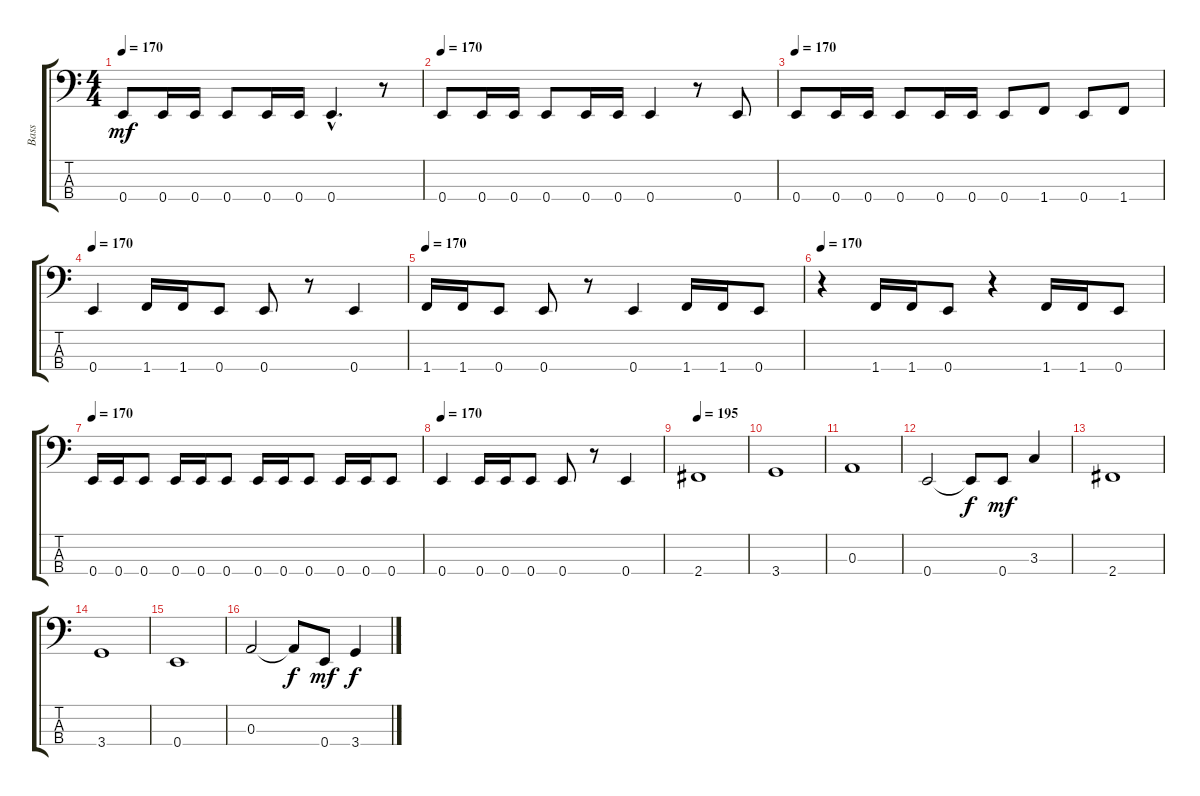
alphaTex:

\track ("Bass" "Bass") {instrument electricbasspick}
\staff {score tabs}
\tuning (G2 D2 A1 E1) {hide}
\ts (4 4)
\tempo 170
\clef f4
\ks c
0.4.8{dy mf} 0.4.16 0.4.16 0.4.8 0.4.16 0.4.16 0.4{hac}.4{d} r.8 |
\tempo 170
0.4.8 0.4.16 0.4.16 0.4.8 0.4.16 0.4.16 0.4.4 r.8 0.4.8 |
\tempo 170
0.4.8 0.4.16 0.4.16 0.4.8 0.4.16 0.4.16 0.4.8 1.4.8 0.4.8 1.4.8 |
\tempo 170
0.4.4 1.4.16 1.4.16 0.4.8 0.4.8 r.8 0.4.4 |
\tempo 170
1.4.16 1.4.16 0.4.8 0.4.8 r.8 0.4.4 1.4.16 1.4.16 0.4.8 |
\tempo 170
r.4 1.4.16 1.4.16 0.4.8 r.4 1.4.16 1.4.16 0.4.8 |
\tempo 170
0.4.16 0.4.16 0.4.8 0.4.16 0.4.16 0.4.8 0.4.16 0.4.16 0.4.8 0.4.16 0.4.16 0.4.8 |
\tempo 170
0.4.4 0.4.16 0.4.16 0.4.8 0.4.8 r.8 0.4.4 |
\tempo 195
2.4.1 |
3.4.1 |
0.3.1 |
0.4.2 0.4{t}.8{dy f} 0.4.8{dy mf} 3.3.4 |
2.4.1 |
3.4.1 |
0.4.1 |
0.3.2 0.3{t}.8{dy f} 0.4.8{dy mf} 3.4.4{dy f}
